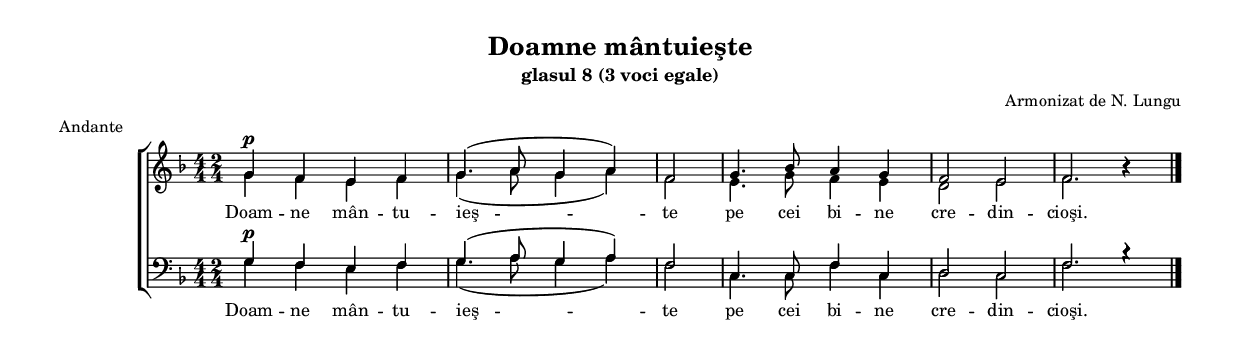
\version "2.10.10"
\include "defines.ly"
\include "preamble.ly"

\header {
  title = "Doamne mântuieşte"
  subtitle = "glasul 8 (3 voci egale)"
  composer = "Armonizat de N. Lungu"
  meter = "Andante"
}

global = {
  \globalPreamble
  \key f \major
  \override Staff.TimeSignature #'stencil = #ly:text-interface::print
  \override Staff.TimeSignature #'text = #mixedTimeSigMarkup
  \time 4/4
}

womenWords = \lyricmode {
  Doam -- ne mân -- tu -- ieş -- te pe cei bi -- ne cre -- din -- cioşi.
}
menWords = \womenWords

sopMusic = \relative {
  \cadenzaOn
  g'4^\p f e f \bar "|"
  g4.( a8 g4 a) \bar "|"
  f2 \bar "|"
  g4. bes8 a4 g \bar "|"
  f2 e \bar "|"
  f2. bes4\rest \bar "|."
}

altoMusic = \relative {
  \cadenzaOn
  g'4 f e f
  g4.( a8 g4 a)
  f2
  e4. g8 f4 e
  d2 e
  f2. bes4\rest
}

tenorMusic = \relative {
  \cadenzaOn
  g4^\p f e f
  g4.( a8 g4 a)
  f2
  c4. c8 f4 c
  d2 c
  f2. bes4\rest
}

bassMusic = \relative {
  \cadenzaOn
  g4 f e f
  g4.( a8 g4 a)
  f2
  c4. c8 f4 c
  d2 c
  f2. bes4\rest
}

\include "two-staves.ly"
